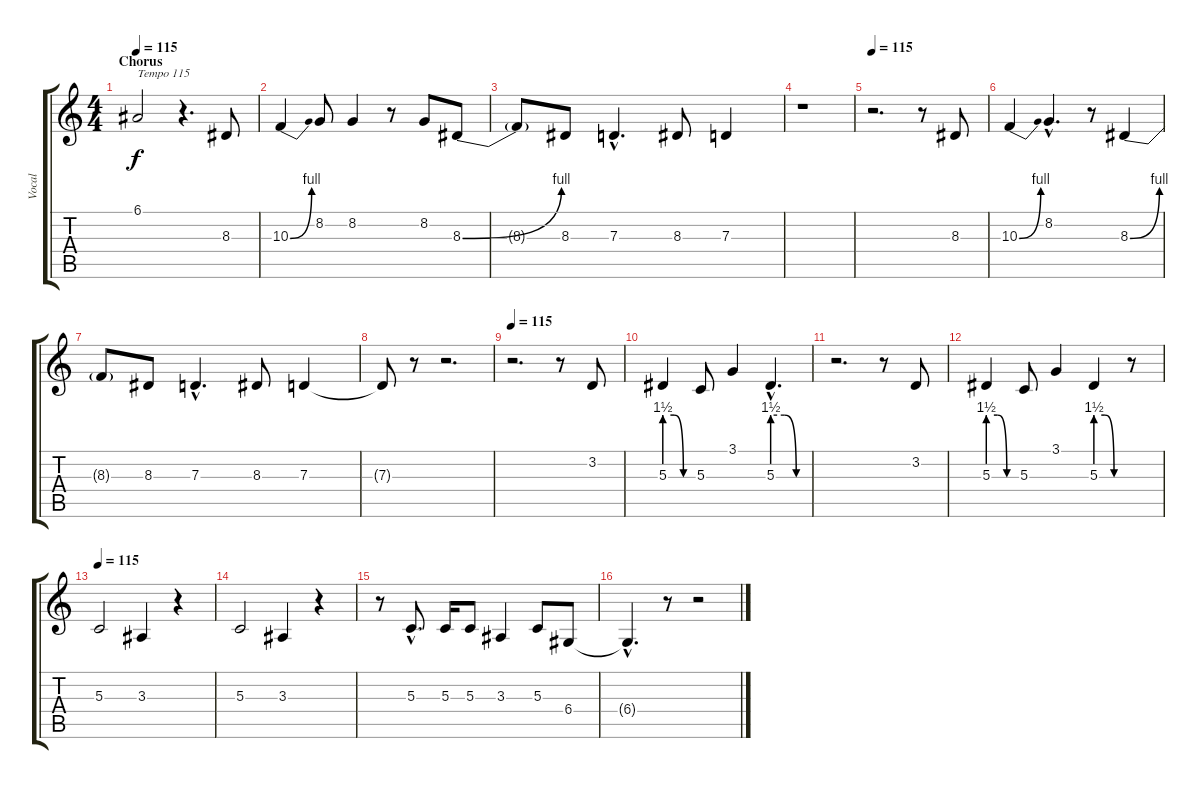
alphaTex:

\track ("Vocal" "Vocal") {instrument flute}
\staff {score tabs}
\tuning (E4 B3 G3 D3 A2 E2) {hide}
\ts (4 4)
\section ("" "Chorus")
\tempo 115
\clef g2
\ks c
6.1.2{txt "Tempo 115" dy f} r.4{d} 8.3.8 |
10.3{be (bend 0 0 60 4)}.4 8.2.8 8.2.4 r.8 8.2.8 8.3{be (bend 0 0 60 4)}.8 |
8.3{t}.8 8.3.8 7.3{hac}.4{d} 8.3.8 7.3.4 |
r.1 |
\tempo 115
r.2{d} r.8 8.3.8 |
10.3{be (bend 0 0 60 4)}.4 8.2{hac}.4{d} r.8 8.3{be (bend 0 0 60 4)}.4 |
8.3{t}.8 8.3.8 7.3{hac}.4{d} 8.3.8 7.3.4 |
7.3{t}.8 r.8 r.2{d} |
\tempo 115
r.2{d} r.8 3.2.8 |
5.3{be (custom 0 6 20 6 40 0 60 0)}.4 5.3.8 3.1.4 5.3{be (custom 0 6 20 6 40 0 60 0) hac}.4{d} |
r.2{d} r.8 3.2.8 |
5.3{be (custom 0 6 20 6 40 0 60 0)}.4 5.3.8 3.1.4 5.3{be (custom 0 6 20 6 40 0 60 0)}.4 r.8 |
\tempo 115
5.3.2{volume 10} 3.3.4 r.4 |
5.3.2 3.3.4 r.4 |
r.8 5.3{hac}.8{d} 5.3.16 5.3.8 3.3.4 5.3.8 6.4.8 |
6.4{hac t}.4{d} r.8 r.2
